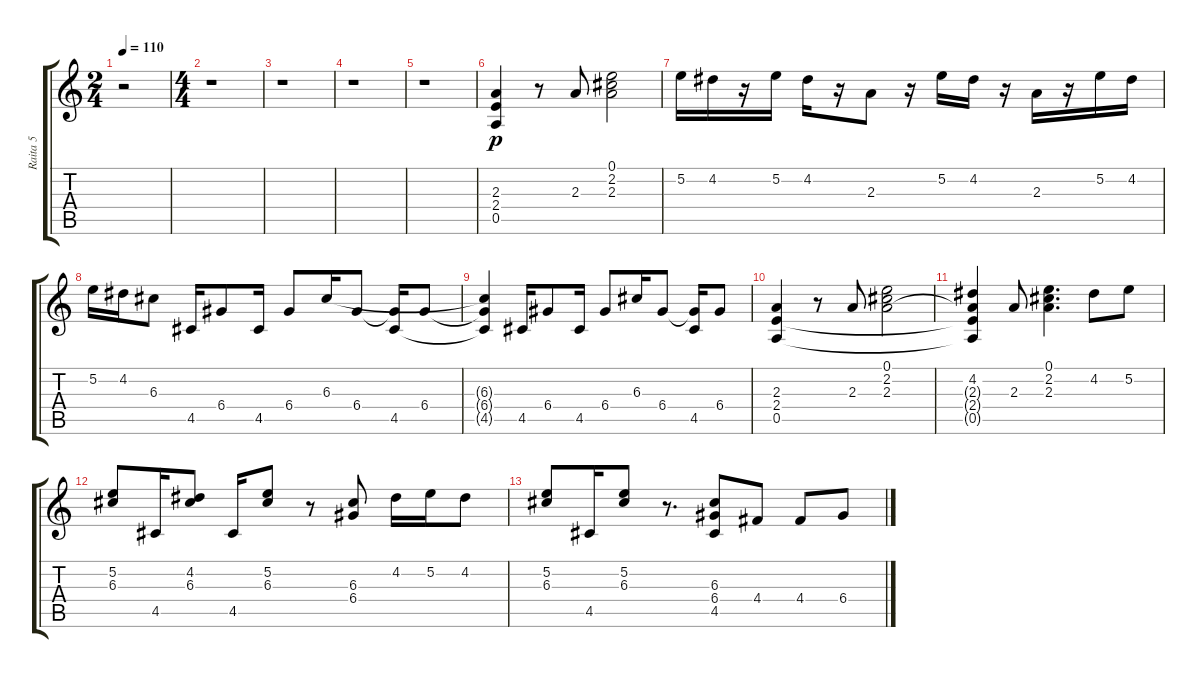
\track ("Raita 5" "Raita 5") {instrument overdrivenguitar}
\staff {score tabs}
\tuning (E4 B3 G3 D3 A2 E2) {hide}
\ts (2 4)
\tempo 110
\clef g2
\ks c
r.2{dy f} |
\ts (4 4)
r.1 |
r.1 |
r.1 |
r.1 |
(2.3 2.4 0.5).4{dy p} r.8 2.3.8 (0.1 2.2 2.3).2 |
5.2.16 4.2.16 r.16 5.2.16 4.2.16 r.16 2.3.8 r.16 5.2.16 4.2.16 r.16 2.3.16 r.16 5.2.16 4.2.16 |
5.2.16 4.2.16 6.3.8 4.5.16 6.4.8 4.5.16 6.4.8 6.3.16 6.4.8 (6.4{t} 4.5).16 6.4.8 |
(6.3{t} 6.4{t} 4.5{t}).4 4.5.16 6.4.8 4.5.16 6.4.8 6.3.16 6.4.8 (6.4{t} 4.5).16 6.4.8 |
(2.3 2.4 0.5).4 r.8 2.3.8 (0.1 2.2 2.3).2 |
(4.2 2.3{t} 2.4{t} 0.5{t}).4 2.3.8 (0.1 2.2 2.3).4{d} 4.2.8 5.2.8 |
(5.2 6.3).8 4.5.16 (4.2 6.3).8 4.5.16 (5.2 6.3).8 r.8 (6.3 6.4).8 4.2.16 5.2.16 4.2.8 |
(5.2 6.3).8 4.5.16 (5.2 6.3).8 r.8{d} (6.3 6.4 4.5).8 4.4.8 4.4.8 6.4.8
